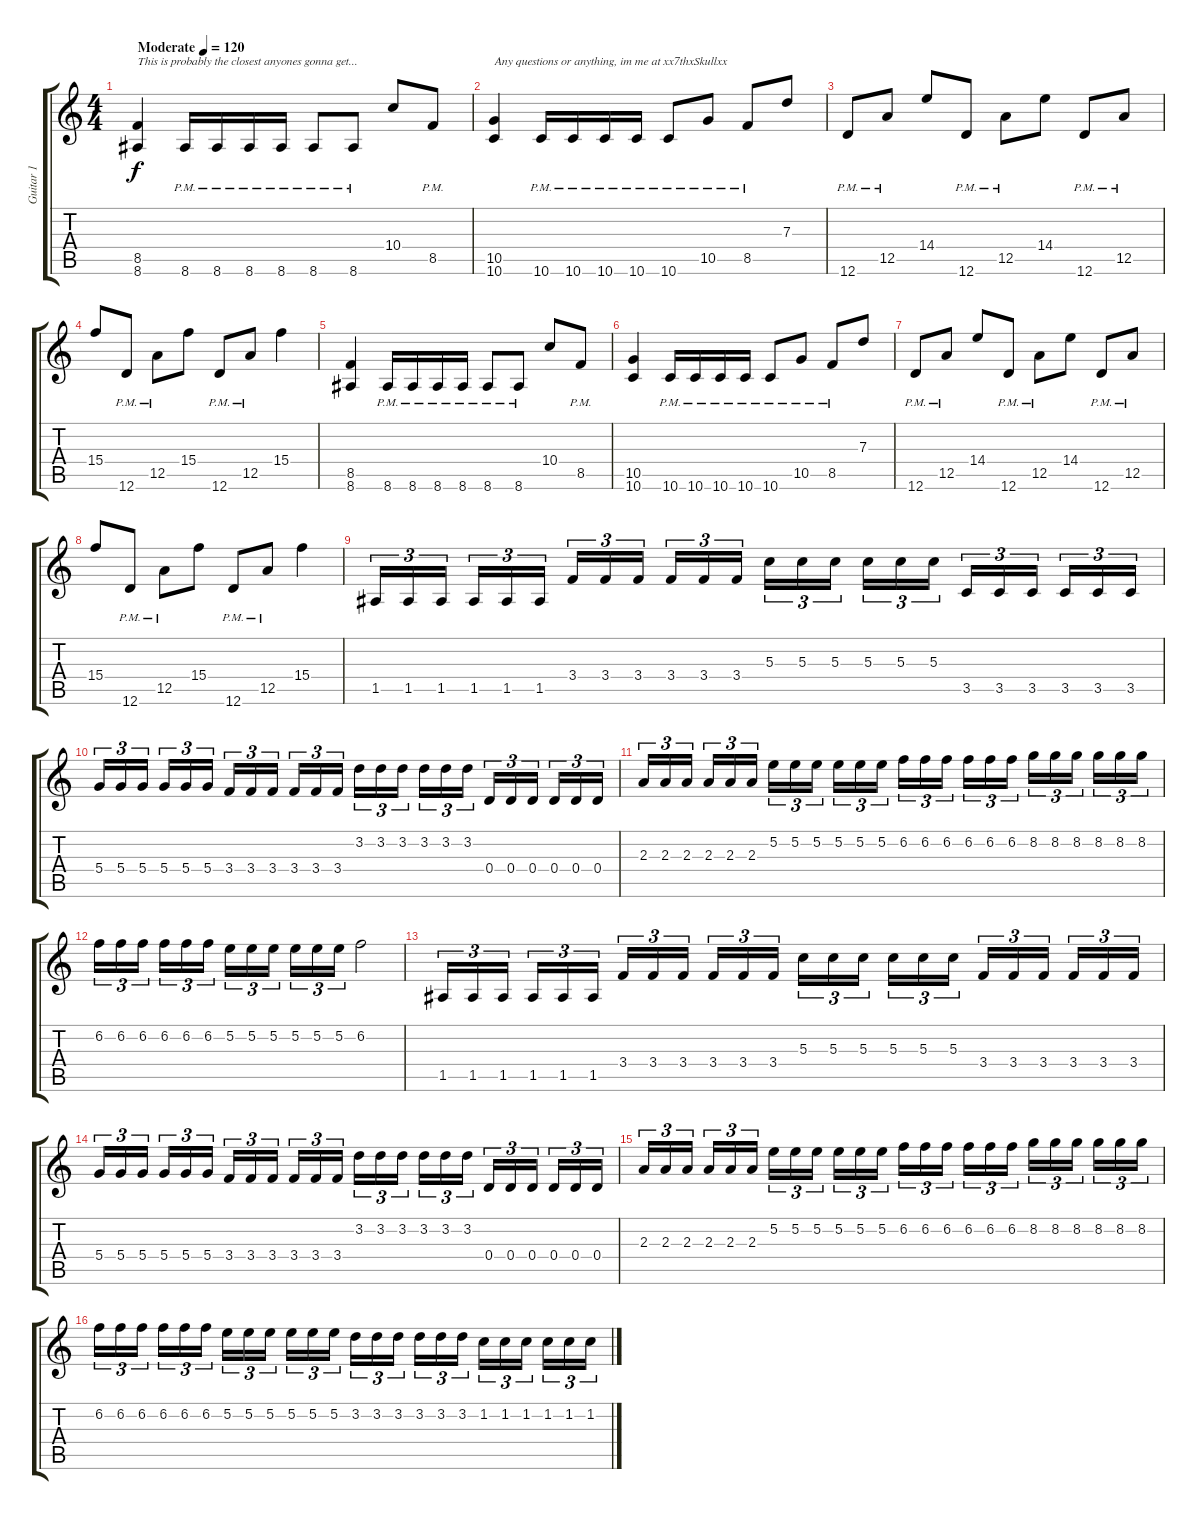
\track ("Guitar 1" "Guitar 1") {instrument distortionguitar}
\staff {score tabs}
\tuning (E4 B3 G3 D3 A2 D2) {hide}
\ts (4 4)
\tempo (120 "Moderate")
\tempo 191
\tempo (120 "Moderate")
\clef g2
\ks c
(8.5 8.6).4{txt "This is probably the closest anyones gonna get..." dy f instrument distortionguitar} 8.6{pm}.16 8.6{pm}.16 8.6{pm}.16 8.6{pm}.16 8.6{pm}.8 8.6{pm}.8 10.4.8 8.5{pm}.8 |
(10.5 10.6).4{txt "Any questions or anything, im me at xx7thxSkullxx"} 10.6{pm}.16 10.6{pm}.16 10.6{pm}.16 10.6{pm}.16 10.6{pm}.8 10.5{pm}.8 8.5{pm}.8 7.3.8 |
12.6{pm}.8 12.5{pm}.8 14.4.8 12.6{pm}.8 12.5{pm}.8 14.4.8 12.6{pm}.8 12.5{pm}.8 |
15.4.8 12.6{pm}.8 12.5{pm}.8 15.4.8 12.6{pm}.8 12.5{pm}.8 15.4.4 |
(8.5 8.6).4 8.6{pm}.16 8.6{pm}.16 8.6{pm}.16 8.6{pm}.16 8.6{pm}.8 8.6{pm}.8 10.4.8 8.5{pm}.8 |
(10.5 10.6).4 10.6{pm}.16 10.6{pm}.16 10.6{pm}.16 10.6{pm}.16 10.6{pm}.8 10.5{pm}.8 8.5{pm}.8 7.3.8 |
12.6{pm}.8 12.5{pm}.8 14.4.8 12.6{pm}.8 12.5{pm}.8 14.4.8 12.6{pm}.8 12.5{pm}.8 |
15.4.8 12.6{pm}.8 12.5{pm}.8 15.4.8 12.6{pm}.8 12.5{pm}.8 15.4.4 |
1.5.16{tu (3 2)} 1.5.16{tu (3 2)} 1.5.16{tu (3 2) beam splitsecondary} 1.5.16{tu (3 2)} 1.5.16{tu (3 2)} 1.5.16{tu (3 2)} 3.4.16{tu (3 2)} 3.4.16{tu (3 2)} 3.4.16{tu (3 2) beam splitsecondary} 3.4.16{tu (3 2)} 3.4.16{tu (3 2)} 3.4.16{tu (3 2)} 5.3.16{tu (3 2)} 5.3.16{tu (3 2)} 5.3.16{tu (3 2) beam splitsecondary} 5.3.16{tu (3 2)} 5.3.16{tu (3 2)} 5.3.16{tu (3 2)} 3.5.16{tu (3 2)} 3.5.16{tu (3 2)} 3.5.16{tu (3 2) beam splitsecondary} 3.5.16{tu (3 2)} 3.5.16{tu (3 2)} 3.5.16{tu (3 2)} |
5.4.16{tu (3 2)} 5.4.16{tu (3 2)} 5.4.16{tu (3 2) beam splitsecondary} 5.4.16{tu (3 2)} 5.4.16{tu (3 2)} 5.4.16{tu (3 2)} 3.4.16{tu (3 2)} 3.4.16{tu (3 2)} 3.4.16{tu (3 2) beam splitsecondary} 3.4.16{tu (3 2)} 3.4.16{tu (3 2)} 3.4.16{tu (3 2)} 3.2.16{tu (3 2)} 3.2.16{tu (3 2)} 3.2.16{tu (3 2) beam splitsecondary} 3.2.16{tu (3 2)} 3.2.16{tu (3 2)} 3.2.16{tu (3 2)} 0.4.16{tu (3 2)} 0.4.16{tu (3 2)} 0.4.16{tu (3 2) beam splitsecondary} 0.4.16{tu (3 2)} 0.4.16{tu (3 2)} 0.4.16{tu (3 2)} |
2.3.16{tu (3 2)} 2.3.16{tu (3 2)} 2.3.16{tu (3 2) beam splitsecondary} 2.3.16{tu (3 2)} 2.3.16{tu (3 2)} 2.3.16{tu (3 2)} 5.2.16{tu (3 2)} 5.2.16{tu (3 2)} 5.2.16{tu (3 2) beam splitsecondary} 5.2.16{tu (3 2)} 5.2.16{tu (3 2)} 5.2.16{tu (3 2)} 6.2.16{tu (3 2)} 6.2.16{tu (3 2)} 6.2.16{tu (3 2) beam splitsecondary} 6.2.16{tu (3 2)} 6.2.16{tu (3 2)} 6.2.16{tu (3 2)} 8.2.16{tu (3 2)} 8.2.16{tu (3 2)} 8.2.16{tu (3 2) beam splitsecondary} 8.2.16{tu (3 2)} 8.2.16{tu (3 2)} 8.2.16{tu (3 2)} |
6.2.16{tu (3 2)} 6.2.16{tu (3 2)} 6.2.16{tu (3 2) beam splitsecondary} 6.2.16{tu (3 2)} 6.2.16{tu (3 2)} 6.2.16{tu (3 2)} 5.2.16{tu (3 2)} 5.2.16{tu (3 2)} 5.2.16{tu (3 2) beam splitsecondary} 5.2.16{tu (3 2)} 5.2.16{tu (3 2)} 5.2.16{tu (3 2)} 6.2.2 |
1.5.16{tu (3 2)} 1.5.16{tu (3 2)} 1.5.16{tu (3 2) beam splitsecondary} 1.5.16{tu (3 2)} 1.5.16{tu (3 2)} 1.5.16{tu (3 2)} 3.4.16{tu (3 2)} 3.4.16{tu (3 2)} 3.4.16{tu (3 2) beam splitsecondary} 3.4.16{tu (3 2)} 3.4.16{tu (3 2)} 3.4.16{tu (3 2)} 5.3.16{tu (3 2)} 5.3.16{tu (3 2)} 5.3.16{tu (3 2) beam splitsecondary} 5.3.16{tu (3 2)} 5.3.16{tu (3 2)} 5.3.16{tu (3 2)} 3.4.16{tu (3 2)} 3.4.16{tu (3 2)} 3.4.16{tu (3 2) beam splitsecondary} 3.4.16{tu (3 2)} 3.4.16{tu (3 2)} 3.4.16{tu (3 2)} |
5.4.16{tu (3 2)} 5.4.16{tu (3 2)} 5.4.16{tu (3 2) beam splitsecondary} 5.4.16{tu (3 2)} 5.4.16{tu (3 2)} 5.4.16{tu (3 2)} 3.4.16{tu (3 2)} 3.4.16{tu (3 2)} 3.4.16{tu (3 2) beam splitsecondary} 3.4.16{tu (3 2)} 3.4.16{tu (3 2)} 3.4.16{tu (3 2)} 3.2.16{tu (3 2)} 3.2.16{tu (3 2)} 3.2.16{tu (3 2) beam splitsecondary} 3.2.16{tu (3 2)} 3.2.16{tu (3 2)} 3.2.16{tu (3 2)} 0.4.16{tu (3 2)} 0.4.16{tu (3 2)} 0.4.16{tu (3 2) beam splitsecondary} 0.4.16{tu (3 2)} 0.4.16{tu (3 2)} 0.4.16{tu (3 2)} |
2.3.16{tu (3 2)} 2.3.16{tu (3 2)} 2.3.16{tu (3 2) beam splitsecondary} 2.3.16{tu (3 2)} 2.3.16{tu (3 2)} 2.3.16{tu (3 2)} 5.2.16{tu (3 2)} 5.2.16{tu (3 2)} 5.2.16{tu (3 2) beam splitsecondary} 5.2.16{tu (3 2)} 5.2.16{tu (3 2)} 5.2.16{tu (3 2)} 6.2.16{tu (3 2)} 6.2.16{tu (3 2)} 6.2.16{tu (3 2) beam splitsecondary} 6.2.16{tu (3 2)} 6.2.16{tu (3 2)} 6.2.16{tu (3 2)} 8.2.16{tu (3 2)} 8.2.16{tu (3 2)} 8.2.16{tu (3 2) beam splitsecondary} 8.2.16{tu (3 2)} 8.2.16{tu (3 2)} 8.2.16{tu (3 2)} |
6.2.16{tu (3 2)} 6.2.16{tu (3 2)} 6.2.16{tu (3 2) beam splitsecondary} 6.2.16{tu (3 2)} 6.2.16{tu (3 2)} 6.2.16{tu (3 2)} 5.2.16{tu (3 2)} 5.2.16{tu (3 2)} 5.2.16{tu (3 2) beam splitsecondary} 5.2.16{tu (3 2)} 5.2.16{tu (3 2)} 5.2.16{tu (3 2)} 3.2.16{tu (3 2)} 3.2.16{tu (3 2)} 3.2.16{tu (3 2) beam splitsecondary} 3.2.16{tu (3 2)} 3.2.16{tu (3 2)} 3.2.16{tu (3 2)} 1.2.16{tu (3 2)} 1.2.16{tu (3 2)} 1.2.16{tu (3 2) beam splitsecondary} 1.2.16{tu (3 2)} 1.2.16{tu (3 2)} 1.2.16{tu (3 2)}
